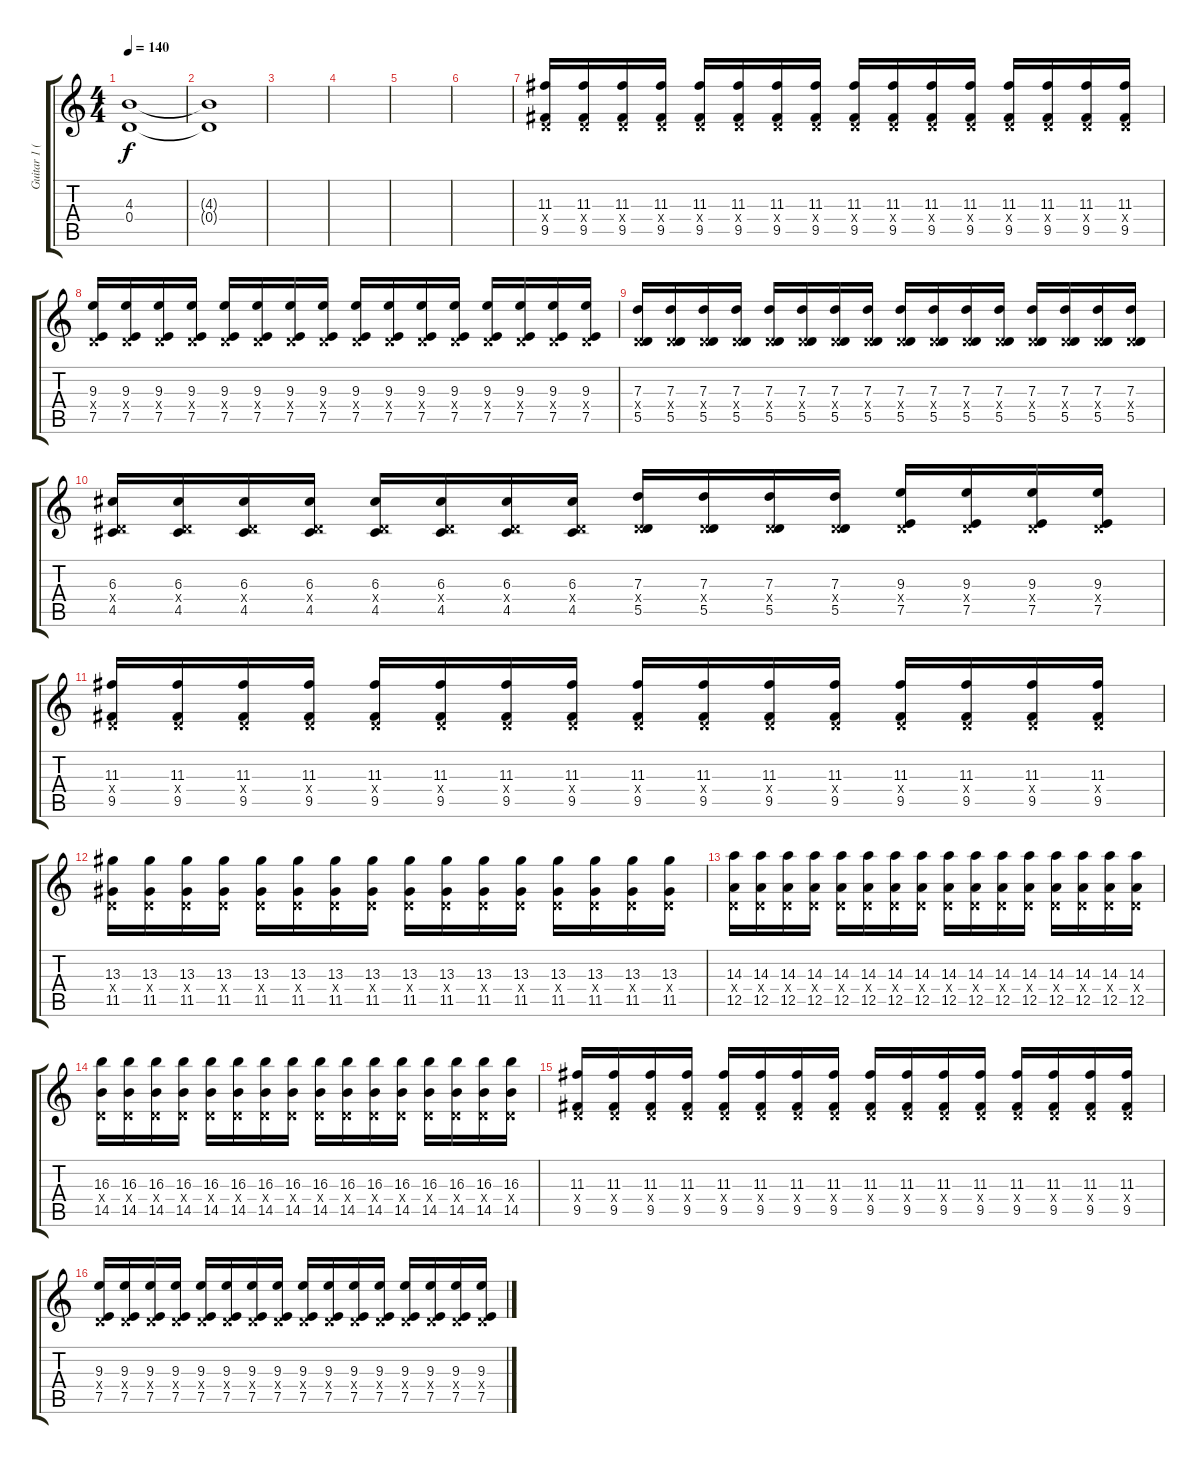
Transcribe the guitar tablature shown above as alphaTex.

\track ("Guitar 1 (Overdrived)" "Guitar 1 (") {instrument distortionguitar}
\staff {score tabs}
\tuning (E4 B3 G3 D3 A2 E2) {hide}
\ts (4 4)
\tempo 140
\clef g2
\ks c
(4.3 0.4).1{dy f} |
(4.3{t} 0.4{t}).1 |
|
|
|
|
(11.3 0.4{x} 9.5).16 (11.3 0.4{x} 9.5).16 (11.3 0.4{x} 9.5).16 (11.3 0.4{x} 9.5).16 (11.3 0.4{x} 9.5).16 (11.3 0.4{x} 9.5).16 (11.3 0.4{x} 9.5).16 (11.3 0.4{x} 9.5).16 (11.3 0.4{x} 9.5).16 (11.3 0.4{x} 9.5).16 (11.3 0.4{x} 9.5).16 (11.3 0.4{x} 9.5).16 (11.3 0.4{x} 9.5).16 (11.3 0.4{x} 9.5).16 (11.3 0.4{x} 9.5).16 (11.3 0.4{x} 9.5).16 |
(9.3 0.4{x} 7.5).16 (9.3 0.4{x} 7.5).16 (9.3 0.4{x} 7.5).16 (9.3 0.4{x} 7.5).16 (9.3 0.4{x} 7.5).16 (9.3 0.4{x} 7.5).16 (9.3 0.4{x} 7.5).16 (9.3 0.4{x} 7.5).16 (9.3 0.4{x} 7.5).16 (9.3 0.4{x} 7.5).16 (9.3 0.4{x} 7.5).16 (9.3 0.4{x} 7.5).16 (9.3 0.4{x} 7.5).16 (9.3 0.4{x} 7.5).16 (9.3 0.4{x} 7.5).16 (9.3 0.4{x} 7.5).16 |
(7.3 0.4{x} 5.5).16 (7.3 0.4{x} 5.5).16 (7.3 0.4{x} 5.5).16 (7.3 0.4{x} 5.5).16 (7.3 0.4{x} 5.5).16 (7.3 0.4{x} 5.5).16 (7.3 0.4{x} 5.5).16 (7.3 0.4{x} 5.5).16 (7.3 0.4{x} 5.5).16 (7.3 0.4{x} 5.5).16 (7.3 0.4{x} 5.5).16 (7.3 0.4{x} 5.5).16 (7.3 0.4{x} 5.5).16 (7.3 0.4{x} 5.5).16 (7.3 0.4{x} 5.5).16 (7.3 0.4{x} 5.5).16 |
(6.3 0.4{x} 4.5).16 (6.3 0.4{x} 4.5).16 (6.3 0.4{x} 4.5).16 (6.3 0.4{x} 4.5).16 (6.3 0.4{x} 4.5).16 (6.3 0.4{x} 4.5).16 (6.3 0.4{x} 4.5).16 (6.3 0.4{x} 4.5).16 (7.3 0.4{x} 5.5).16 (7.3 0.4{x} 5.5).16 (7.3 0.4{x} 5.5).16 (7.3 0.4{x} 5.5).16 (9.3 0.4{x} 7.5).16 (9.3 0.4{x} 7.5).16 (9.3 0.4{x} 7.5).16 (9.3 0.4{x} 7.5).16 |
(11.3 0.4{x} 9.5).16 (11.3 0.4{x} 9.5).16 (11.3 0.4{x} 9.5).16 (11.3 0.4{x} 9.5).16 (11.3 0.4{x} 9.5).16 (11.3 0.4{x} 9.5).16 (11.3 0.4{x} 9.5).16 (11.3 0.4{x} 9.5).16 (11.3 0.4{x} 9.5).16 (11.3 0.4{x} 9.5).16 (11.3 0.4{x} 9.5).16 (11.3 0.4{x} 9.5).16 (11.3 0.4{x} 9.5).16 (11.3 0.4{x} 9.5).16 (11.3 0.4{x} 9.5).16 (11.3 0.4{x} 9.5).16 |
(13.3 0.4{x} 11.5).16 (13.3 0.4{x} 11.5).16 (13.3 0.4{x} 11.5).16 (13.3 0.4{x} 11.5).16 (13.3 0.4{x} 11.5).16 (13.3 0.4{x} 11.5).16 (13.3 0.4{x} 11.5).16 (13.3 0.4{x} 11.5).16 (13.3 0.4{x} 11.5).16 (13.3 0.4{x} 11.5).16 (13.3 0.4{x} 11.5).16 (13.3 0.4{x} 11.5).16 (13.3 0.4{x} 11.5).16 (13.3 0.4{x} 11.5).16 (13.3 0.4{x} 11.5).16 (13.3 0.4{x} 11.5).16 |
(14.3 0.4{x} 12.5).16 (14.3 0.4{x} 12.5).16 (14.3 0.4{x} 12.5).16 (14.3 0.4{x} 12.5).16 (14.3 0.4{x} 12.5).16 (14.3 0.4{x} 12.5).16 (14.3 0.4{x} 12.5).16 (14.3 0.4{x} 12.5).16 (14.3 0.4{x} 12.5).16 (14.3 0.4{x} 12.5).16 (14.3 0.4{x} 12.5).16 (14.3 0.4{x} 12.5).16 (14.3 0.4{x} 12.5).16 (14.3 0.4{x} 12.5).16 (14.3 0.4{x} 12.5).16 (14.3 0.4{x} 12.5).16 |
(16.3 0.4{x} 14.5).16 (16.3 0.4{x} 14.5).16 (16.3 0.4{x} 14.5).16 (16.3 0.4{x} 14.5).16 (16.3 0.4{x} 14.5).16 (16.3 0.4{x} 14.5).16 (16.3 0.4{x} 14.5).16 (16.3 0.4{x} 14.5).16 (16.3 0.4{x} 14.5).16 (16.3 0.4{x} 14.5).16 (16.3 0.4{x} 14.5).16 (16.3 0.4{x} 14.5).16 (16.3 0.4{x} 14.5).16 (16.3 0.4{x} 14.5).16 (16.3 0.4{x} 14.5).16 (16.3 0.4{x} 14.5).16 |
(11.3 0.4{x} 9.5).16 (11.3 0.4{x} 9.5).16 (11.3 0.4{x} 9.5).16 (11.3 0.4{x} 9.5).16 (11.3 0.4{x} 9.5).16 (11.3 0.4{x} 9.5).16 (11.3 0.4{x} 9.5).16 (11.3 0.4{x} 9.5).16 (11.3 0.4{x} 9.5).16 (11.3 0.4{x} 9.5).16 (11.3 0.4{x} 9.5).16 (11.3 0.4{x} 9.5).16 (11.3 0.4{x} 9.5).16 (11.3 0.4{x} 9.5).16 (11.3 0.4{x} 9.5).16 (11.3 0.4{x} 9.5).16 |
(9.3 0.4{x} 7.5).16 (9.3 0.4{x} 7.5).16 (9.3 0.4{x} 7.5).16 (9.3 0.4{x} 7.5).16 (9.3 0.4{x} 7.5).16 (9.3 0.4{x} 7.5).16 (9.3 0.4{x} 7.5).16 (9.3 0.4{x} 7.5).16 (9.3 0.4{x} 7.5).16 (9.3 0.4{x} 7.5).16 (9.3 0.4{x} 7.5).16 (9.3 0.4{x} 7.5).16 (9.3 0.4{x} 7.5).16 (9.3 0.4{x} 7.5).16 (9.3 0.4{x} 7.5).16 (9.3 0.4{x} 7.5).16
